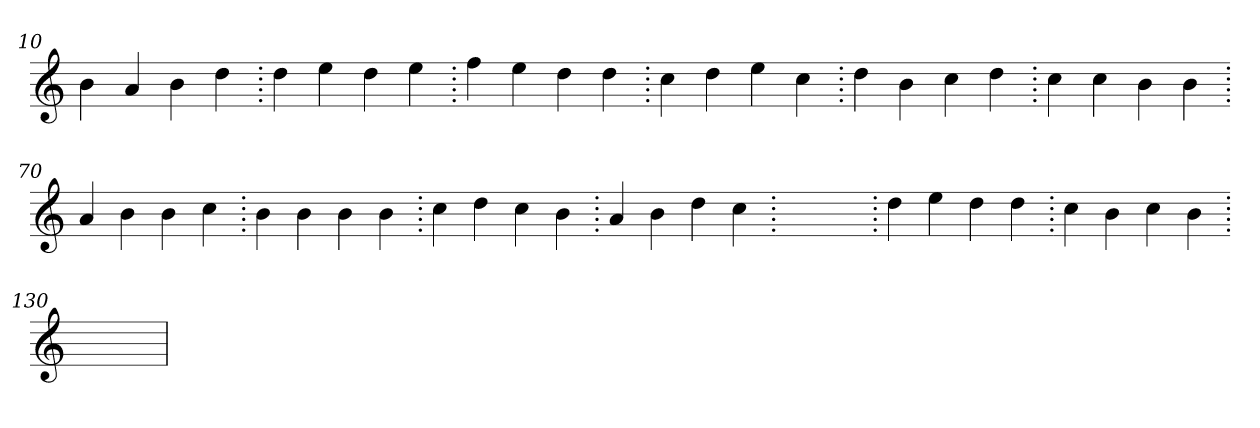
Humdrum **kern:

**kern
*part1
*staff1
*clefG2
=10.
4b
4a
4b
4dd
=20.
4dd
4ee
4dd
4ee
=30.
4ff
4ee
4dd
4dd
=40.
4cc
4dd
4ee
4cc
=50.
4dd
4b
4cc
4dd
=60.
4cc
4cc
4b
4b
=70.
4a
4b
4b
4cc
=80.
4b
4b
4b
4b
=90.
4cc
4dd
4cc
4b
=100.
4a
4b
4dd
4cc
=110.
1ryy
=110.
4dd
4ee
4dd
4dd
=120.
4cc
4b
4cc
4b
=130.
1ryy
=
*-
